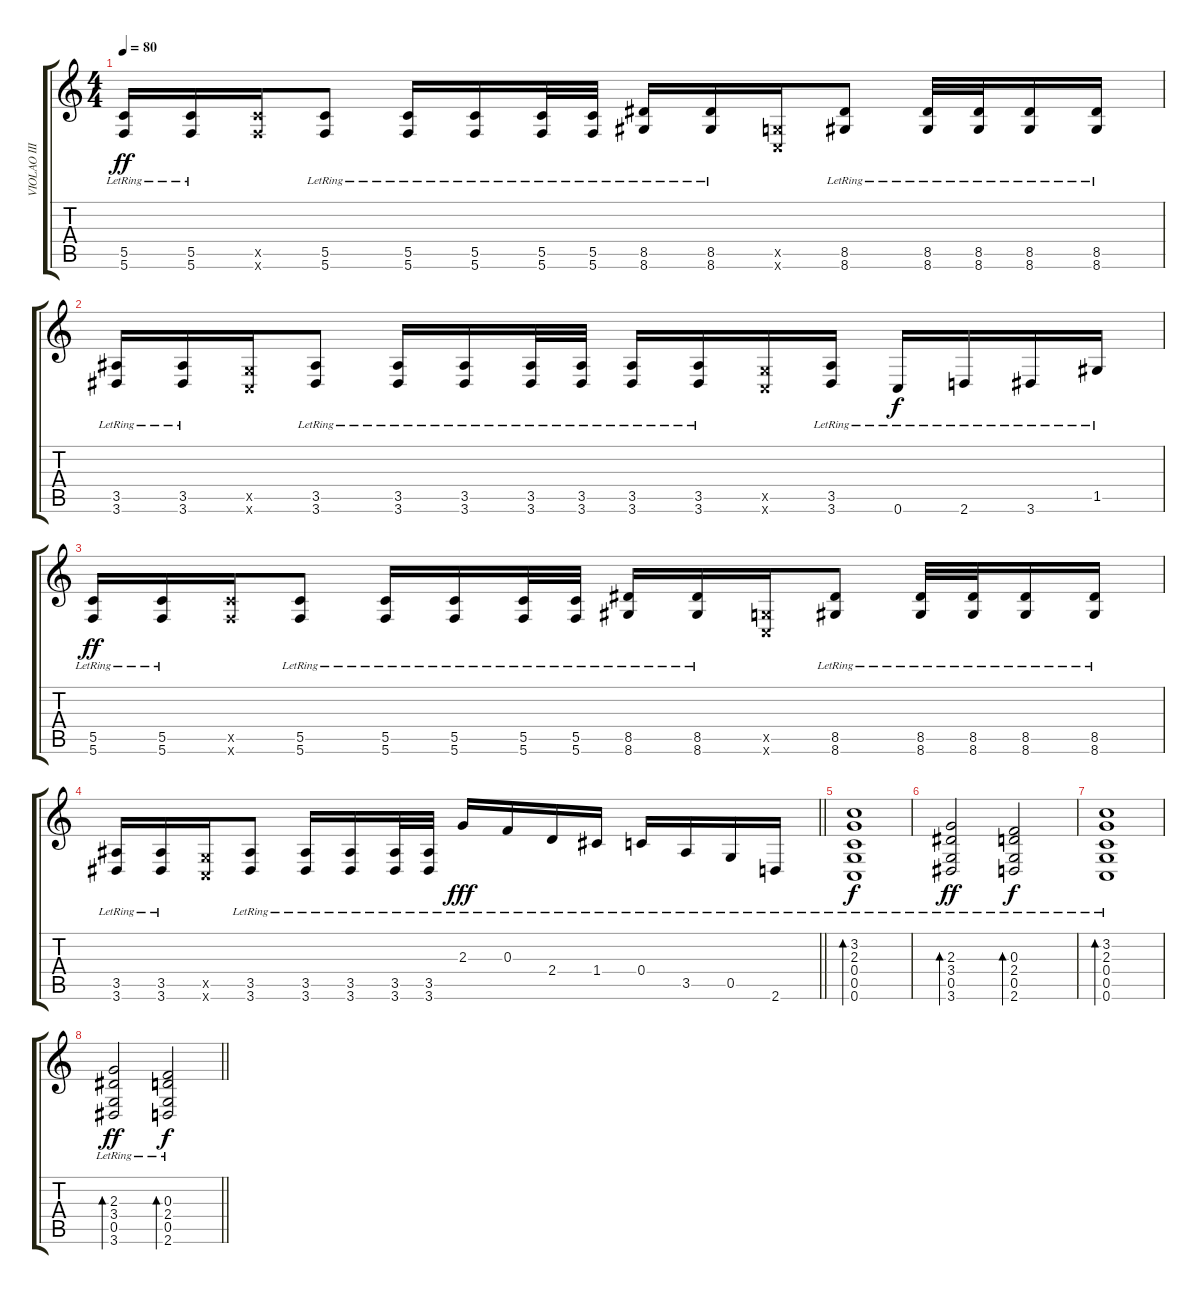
\track ("VIOLAO III" "VIOLAO III") {instrument acousticguitarsteel}
\staff {score tabs}
\tuning (D4 A3 F3 C3 G2 C2) {hide}
\ts (4 4)
\tempo 80
\clef g2
\ks c
(5.5{lr} 5.6{lr}).16{dy ff} (5.5{lr} 5.6{lr}).16 (5.5{x} 5.6{x}).16 (5.5{lr} 5.6{lr}).8 (5.5{lr} 5.6{lr}).16 (5.5{lr} 5.6{lr}).16 (5.5{lr} 5.6{lr}).32 (5.5{lr} 5.6{lr}).32 (8.5{lr} 8.6{lr}).16 (8.5{lr} 8.6{lr}).16 (0.5{x} 0.6{x}).16 (8.5{lr} 8.6{lr}).8 (8.5{lr} 8.6{lr}).32 (8.5{lr} 8.6{lr}).32 (8.5{lr} 8.6{lr}).16 (8.5{lr} 8.6{lr}).16 |
(3.5{lr} 3.6{lr}).16 (3.5{lr} 3.6{lr}).16 (0.5{x} 0.6{x}).16 (3.5{lr} 3.6{lr}).8 (3.5{lr} 3.6{lr}).16 (3.5{lr} 3.6{lr}).16 (3.5{lr} 3.6{lr}).32 (3.5{lr} 3.6{lr}).32 (3.5{lr} 3.6{lr}).16 (3.5{lr} 3.6{lr}).16 (0.5{x} 0.6{x}).16 (3.5{lr} 3.6{lr}).16 0.6{lr}.16{dy f} 2.6{lr}.16 3.6{lr}.16 1.5{lr}.16 |
(5.5{lr} 5.6{lr}).16{dy ff} (5.5{lr} 5.6{lr}).16 (5.5{x} 5.6{x}).16 (5.5{lr} 5.6{lr}).8 (5.5{lr} 5.6{lr}).16 (5.5{lr} 5.6{lr}).16 (5.5{lr} 5.6{lr}).32 (5.5{lr} 5.6{lr}).32 (8.5{lr} 8.6{lr}).16 (8.5{lr} 8.6{lr}).16 (0.5{x} 0.6{x}).16 (8.5{lr} 8.6{lr}).8 (8.5{lr} 8.6{lr}).32 (8.5{lr} 8.6{lr}).32 (8.5{lr} 8.6{lr}).16 (8.5{lr} 8.6{lr}).16 |
\barLineRight lightlight
(3.5{lr} 3.6{lr}).16 (3.5{lr} 3.6{lr}).16 (0.5{x} 0.6{x}).16 (3.5{lr} 3.6{lr}).8 (3.5{lr} 3.6{lr}).16 (3.5{lr} 3.6{lr}).16 (3.5{lr} 3.6{lr}).32 (3.5{lr} 3.6{lr}).32 2.3{lr}.16{dy fff} 0.3{lr}.16 2.4{lr}.16 1.4{lr}.16 0.4{lr}.16 3.5{lr}.16 0.5{lr}.16 2.6{lr}.16 |
\section ("" "")
(3.2{lr} 2.3{lr} 0.4{lr} 0.5{lr} 0.6{lr}).1{bd 120 dy f} |
(2.3{lr} 3.4{lr} 0.5{lr} 3.6{lr}).2{bd 120 dy ff} (0.3{lr} 2.4{lr} 0.5{lr} 2.6{lr}).2{bd 120 dy f} |
(3.2{lr} 2.3{lr} 0.4{lr} 0.5{lr} 0.6{lr}).1{bd 120} |
\barLineRight lightlight
(2.3{lr} 3.4{lr} 0.5{lr} 3.6{lr}).2{bd 120 dy ff} (0.3{lr} 2.4{lr} 0.5{lr} 2.6{lr}).2{bd 120 dy f}
